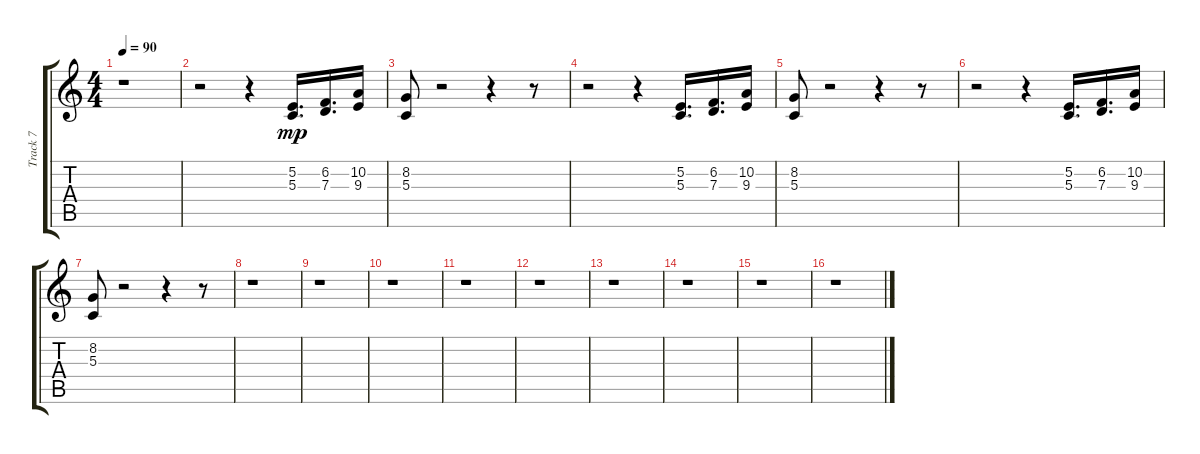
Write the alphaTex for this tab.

\track ("Track 7" "Track 7") {instrument steeldrums}
\staff {score tabs}
\tuning (E4 B3 G3 D3 A2 E2) {hide}
\ts (4 4)
\tempo 90
\clef g2
\ks c
r.1{dy mp} |
r.2 r.4 (5.2 5.3).16{d} (6.2 7.3).16{d} (10.2 9.3).16 |
(8.2 5.3).8 r.2 r.4 r.8 |
r.2 r.4 (5.2 5.3).16{d} (6.2 7.3).16{d} (10.2 9.3).16 |
(8.2 5.3).8 r.2 r.4 r.8 |
r.2 r.4 (5.2 5.3).16{d} (6.2 7.3).16{d} (10.2 9.3).16 |
(8.2 5.3).8 r.2 r.4 r.8 |
r.1 |
r.1 |
r.1 |
r.1 |
r.1 |
r.1 |
r.1 |
r.1 |
r.1
